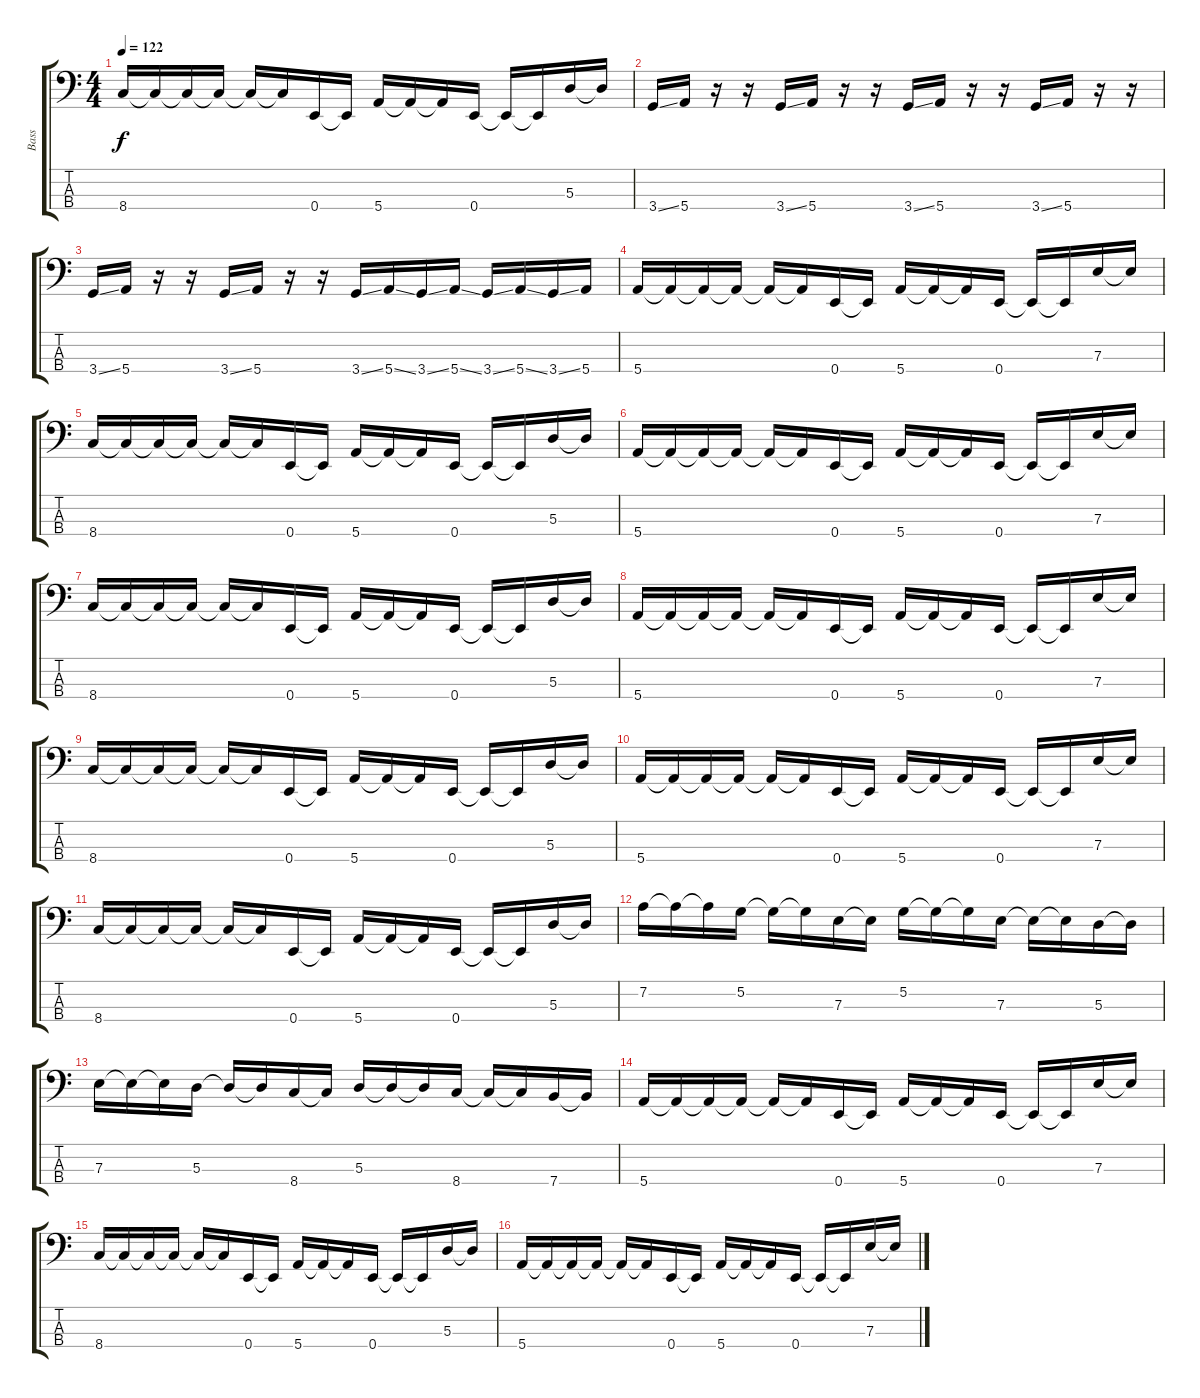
\track ("Bass" "Bass") {instrument overdrivenguitar}
\staff {score tabs}
\tuning (G2 D2 A1 E1) {hide}
\ts (4 4)
\tempo 122
\clef f4
\ks c
8.4.16{dy f} 8.4{t}.16 8.4{t}.16 8.4{t}.16 8.4{t}.16 8.4{t}.16 0.4.16 0.4{t}.16 5.4.16 5.4{t}.16 5.4{t}.16 0.4.16 0.4{t}.16 0.4{t}.16 5.3.16 5.3{t}.16 |
3.4{ss}.16 5.4.16 r.16 r.16 3.4{ss}.16 5.4.16 r.16 r.16 3.4{ss}.16 5.4.16 r.16 r.16 3.4{ss}.16 5.4.16 r.16 r.16 |
3.4{ss}.16 5.4.16 r.16 r.16 3.4{ss}.16 5.4.16 r.16 r.16 3.4{ss}.16 5.4{ss}.16 3.4{ss}.16 5.4{ss}.16 3.4{ss}.16 5.4{ss}.16 3.4{ss}.16 5.4.16 |
5.4.16 5.4{t}.16 5.4{t}.16 5.4{t}.16 5.4{t}.16 5.4{t}.16 0.4.16 0.4{t}.16 5.4.16 5.4{t}.16 5.4{t}.16 0.4.16 0.4{t}.16 0.4{t}.16 7.3.16 7.3{t}.16 |
8.4.16 8.4{t}.16 8.4{t}.16 8.4{t}.16 8.4{t}.16 8.4{t}.16 0.4.16 0.4{t}.16 5.4.16 5.4{t}.16 5.4{t}.16 0.4.16 0.4{t}.16 0.4{t}.16 5.3.16 5.3{t}.16 |
5.4.16 5.4{t}.16 5.4{t}.16 5.4{t}.16 5.4{t}.16 5.4{t}.16 0.4.16 0.4{t}.16 5.4.16 5.4{t}.16 5.4{t}.16 0.4.16 0.4{t}.16 0.4{t}.16 7.3.16 7.3{t}.16 |
8.4.16 8.4{t}.16 8.4{t}.16 8.4{t}.16 8.4{t}.16 8.4{t}.16 0.4.16 0.4{t}.16 5.4.16 5.4{t}.16 5.4{t}.16 0.4.16 0.4{t}.16 0.4{t}.16 5.3.16 5.3{t}.16 |
5.4.16 5.4{t}.16 5.4{t}.16 5.4{t}.16 5.4{t}.16 5.4{t}.16 0.4.16 0.4{t}.16 5.4.16 5.4{t}.16 5.4{t}.16 0.4.16 0.4{t}.16 0.4{t}.16 7.3.16 7.3{t}.16 |
8.4.16 8.4{t}.16 8.4{t}.16 8.4{t}.16 8.4{t}.16 8.4{t}.16 0.4.16 0.4{t}.16 5.4.16 5.4{t}.16 5.4{t}.16 0.4.16 0.4{t}.16 0.4{t}.16 5.3.16 5.3{t}.16 |
5.4.16 5.4{t}.16 5.4{t}.16 5.4{t}.16 5.4{t}.16 5.4{t}.16 0.4.16 0.4{t}.16 5.4.16 5.4{t}.16 5.4{t}.16 0.4.16 0.4{t}.16 0.4{t}.16 7.3.16 7.3{t}.16 |
8.4.16 8.4{t}.16 8.4{t}.16 8.4{t}.16 8.4{t}.16 8.4{t}.16 0.4.16 0.4{t}.16 5.4.16 5.4{t}.16 5.4{t}.16 0.4.16 0.4{t}.16 0.4{t}.16 5.3.16 5.3{t}.16 |
7.2.16 7.2{t}.16 7.2{t}.16 5.2.16 5.2{t}.16 5.2{t}.16 7.3.16 7.3{t}.16 5.2.16 5.2{t}.16 5.2{t}.16 7.3.16 7.3{t}.16 7.3{t}.16 5.3.16 5.3{t}.16 |
7.3.16 7.3{t}.16 7.3{t}.16 5.3.16 5.3{t}.16 5.3{t}.16 8.4.16 8.4{t}.16 5.3.16 5.3{t}.16 5.3{t}.16 8.4.16 8.4{t}.16 8.4{t}.16 7.4.16 7.4{t}.16 |
5.4.16 5.4{t}.16 5.4{t}.16 5.4{t}.16 5.4{t}.16 5.4{t}.16 0.4.16 0.4{t}.16 5.4.16 5.4{t}.16 5.4{t}.16 0.4.16 0.4{t}.16 0.4{t}.16 7.3.16 7.3{t}.16 |
8.4.16 8.4{t}.16 8.4{t}.16 8.4{t}.16 8.4{t}.16 8.4{t}.16 0.4.16 0.4{t}.16 5.4.16 5.4{t}.16 5.4{t}.16 0.4.16 0.4{t}.16 0.4{t}.16 5.3.16 5.3{t}.16 |
5.4.16 5.4{t}.16 5.4{t}.16 5.4{t}.16 5.4{t}.16 5.4{t}.16 0.4.16 0.4{t}.16 5.4.16 5.4{t}.16 5.4{t}.16 0.4.16 0.4{t}.16 0.4{t}.16 7.3.16 7.3{t}.16
